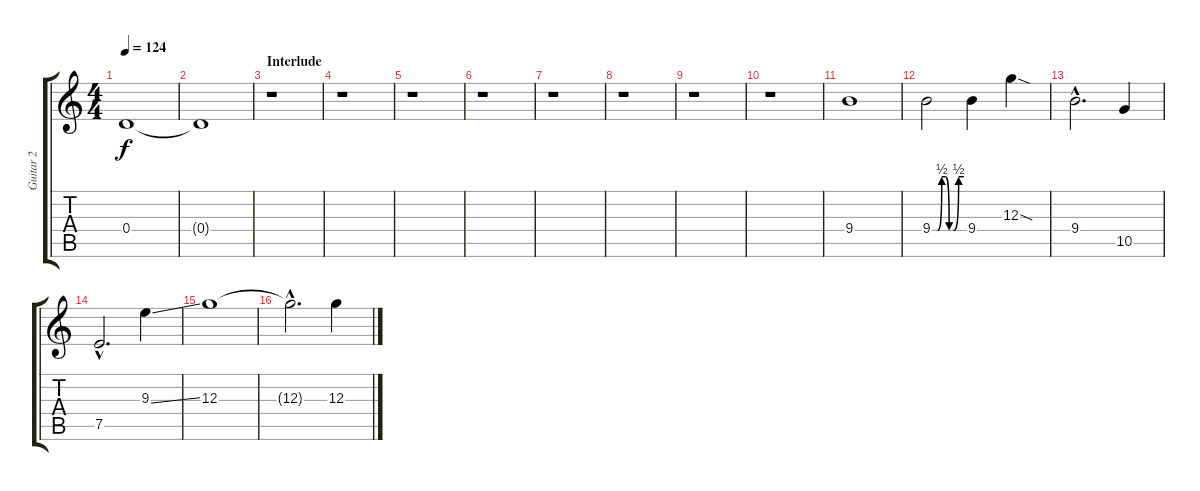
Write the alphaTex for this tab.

\track ("Guitar 2" "Guitar 2") {instrument overdrivenguitar}
\staff {score tabs}
\tuning (E4 B3 G3 D3 A2 E2) {hide}
\ts (4 4)
\tempo 124
\clef g2
\ks c
0.4{t}.1{dy f} |
0.4{t}.1 |
\section ("" "Interlude")
r.1 |
r.1 |
r.1 |
r.1 |
r.1 |
r.1 |
r.1 |
r.1 |
9.4.1{volume 10 instrument overdrivenguitar} |
9.4{be (custom 0 0 10 0 18 2 25 2 32 0 40 0 50 2 60 2)}.2 9.4.4 12.3{sod}.4 |
9.4{hac}.2{d} 10.5.4 |
7.5{hac}.2{d} 9.3{ss}.4 |
12.3.1 |
12.3{hac t}.2{d} 12.3{ss}.4
